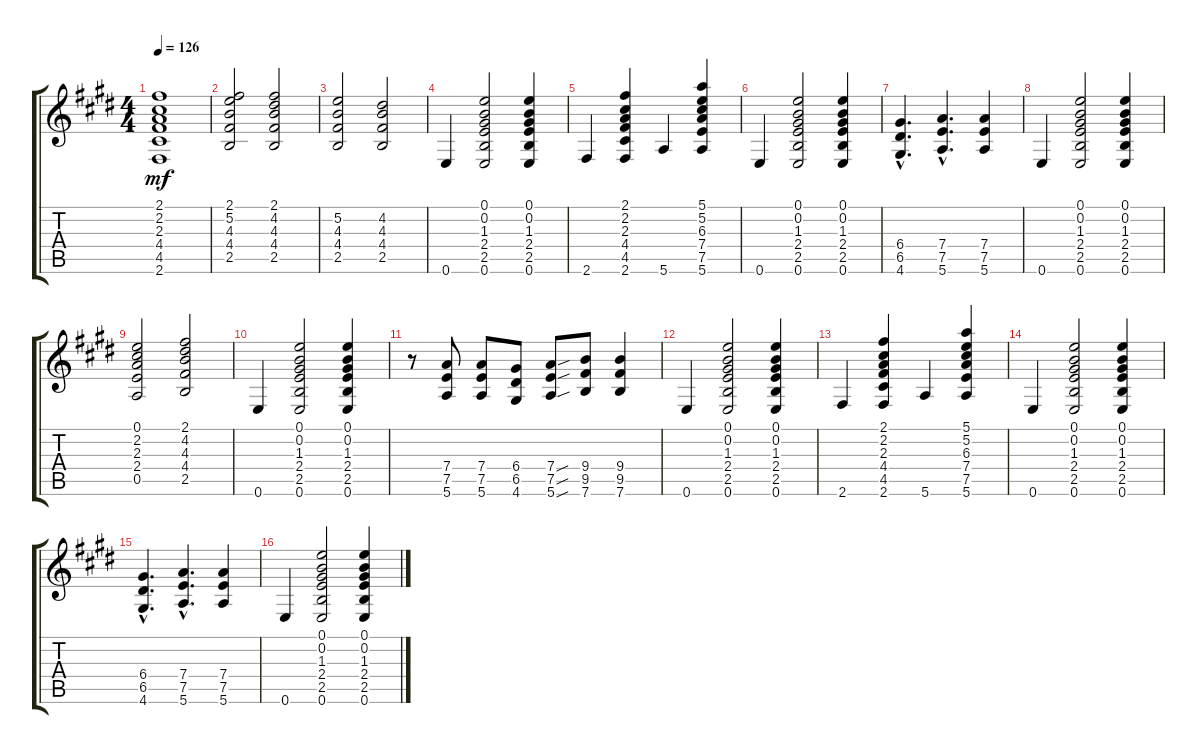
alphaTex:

\track "" {instrument distortionguitar}
\staff {score tabs}
\tuning (E4 B3 G3 D3 A2 E2) {hide}
\ts (4 4)
\tempo 126
\clef g2
\ks e
(2.1 2.2 2.3 4.4 4.5 2.6).1{dy mf} |
(2.1 5.2 4.3 4.4 2.5).2 (2.1 4.2 4.3 4.4 2.5).2 |
(5.2 4.3 4.4 2.5).2 (4.2 4.3 4.4 2.5).2 |
0.6.4 (0.1 0.2 1.3 2.4 2.5 0.6).2 (0.1 0.2 1.3 2.4 2.5 0.6).4 |
2.6.4 (2.1 2.2 2.3 4.4 4.5 2.6).4 5.6.4 (5.1 5.2 6.3 7.4 7.5 5.6).4 |
0.6.4 (0.1 0.2 1.3 2.4 2.5 0.6).2 (0.1 0.2 1.3 2.4 2.5 0.6).4 |
(6.4{hac} 6.5{hac} 4.6{hac}).4{d} (7.4{hac} 7.5{hac} 5.6{hac}).4{d} (7.4 7.5 5.6).4 |
0.6.4 (0.1 0.2 1.3 2.4 2.5 0.6).2 (0.1 0.2 1.3 2.4 2.5 0.6).4 |
(0.1 2.2 2.3 2.4 0.5).2 (2.1 4.2 4.3 4.4 2.5).2 |
0.6.4 (0.1 0.2 1.3 2.4 2.5 0.6).2 (0.1 0.2 1.3 2.4 2.5 0.6).4 |
r.8 (7.4 7.5 5.6).8 (7.4 7.5 5.6).8 (6.4 6.5 4.6).8 (7.4{sou} 7.5{sou} 5.6{sou}).8 (9.4 9.5 7.6).8 (9.4 9.5 7.6).4 |
0.6.4 (0.1 0.2 1.3 2.4 2.5 0.6).2 (0.1 0.2 1.3 2.4 2.5 0.6).4 |
2.6.4 (2.1 2.2 2.3 4.4 4.5 2.6).4 5.6.4 (5.1 5.2 6.3 7.4 7.5 5.6).4 |
0.6.4 (0.1 0.2 1.3 2.4 2.5 0.6).2 (0.1 0.2 1.3 2.4 2.5 0.6).4 |
(6.4{hac} 6.5{hac} 4.6{hac}).4{d} (7.4{hac} 7.5{hac} 5.6{hac}).4{d} (7.4 7.5 5.6).4 |
0.6.4 (0.1 0.2 1.3 2.4 2.5 0.6).2 (0.1 0.2 1.3 2.4 2.5 0.6).4
